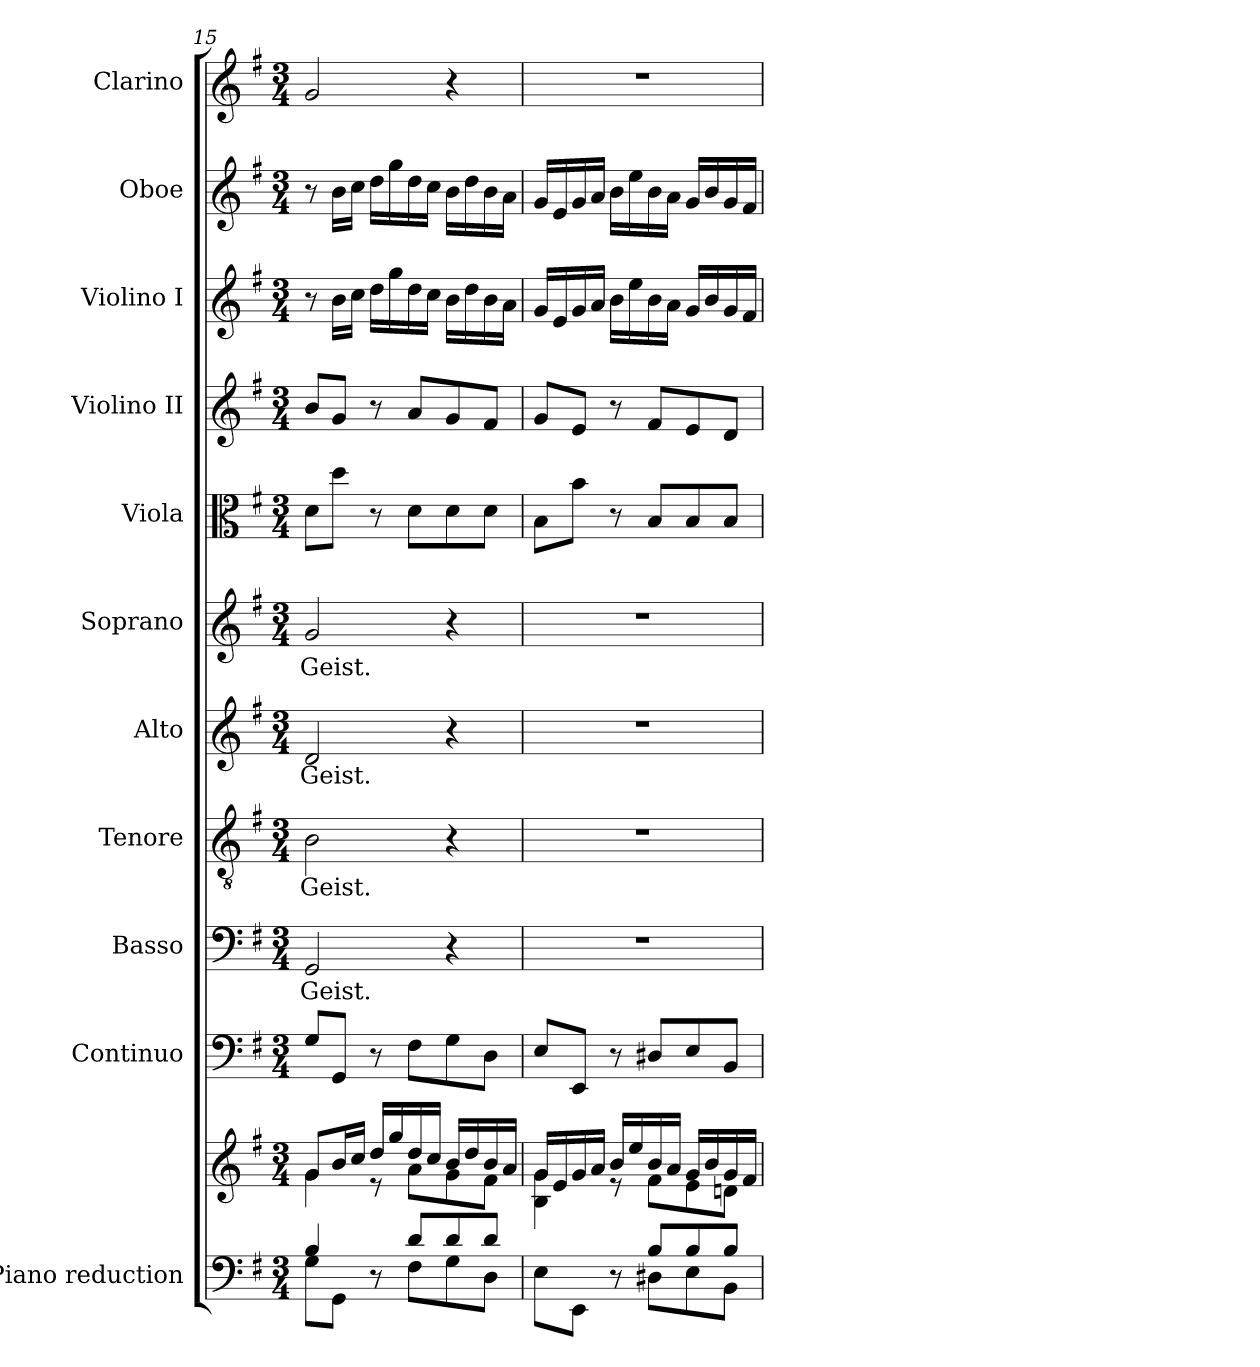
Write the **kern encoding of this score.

**kern	**kern	**kern	**kern	**text	**kern	**text	**kern	**text	**kern	**text	**kern	**kern	**kern	**kern	**kern
*part11	*part11	*part10	*part9	*part9	*part8	*part8	*part7	*part7	*part6	*part6	*part5	*part4	*part3	*part2	*part1
*staff12	*staff11	*staff10	*staff9	*staff9	*staff8	*staff8	*staff7	*staff7	*staff6	*staff6	*staff5	*staff4	*staff3	*staff2	*staff1
*I"Piano reduction	*	*I"Continuo	*I"Basso	*	*I"Tenore	*	*I"Alto	*	*I"Soprano	*	*I"Viola	*I"Violino II	*I"Violino I	*I"Oboe	*I"Clarino
*I'Pno	*	*	*	*	*	*	*	*	*	*	*	*	*	*I'Ob	*
*clefF4	*clefG2	*clefF4	*clefF4	*	*clefGv2	*	*clefG2	*	*clefG2	*	*clefC3	*clefG2	*clefG2	*clefG2	*clefG2
*k[f#]	*k[f#]	*k[f#]	*k[f#]	*	*k[f#]	*	*k[f#]	*	*k[f#]	*	*k[f#]	*k[f#]	*k[f#]	*k[f#]	*k[f#]
*M3/4	*M3/4	*M3/4	*M3/4	*	*M3/4	*	*M3/4	*	*M3/4	*	*M3/4	*M3/4	*M3/4	*M3/4	*M3/4
=15	=15	=15	=15	=15	=15	=15	=15	=15	=15	=15	=15	=15	=15	=15	=15
*^	*^	*	*	*	*	*	*	*	*	*	*	*	*	*	*
!	!	!	!LO:N:head=open	!	!	!LO:LY:b	!	!LO:LY:b	!	!LO:LY:b	!	!LO:LY:b	!	!	!	!	!
4B/	8G\L	8g/L	4g\	8G/L	2GG/	Geist.	2B\	Geist.	2d/	Geist.	2g/	Geist.	8d\L	8b/L	8r	8r	2g/
.	8GG\J	16b/L	.	8GG/J	.	.	.	.	.	.	.	.	8dd\J	8g/J	16b\LL	16b\LL	.
.	.	16cc/JJ	.	.	.	.	.	.	.	.	.	.	.	.	16cc\JJ	16cc\JJ	.
8r	8ryy	16dd/LL	8r	8r	.	.	.	.	.	.	.	.	8r	8r	16dd\LL	16dd\LL	.
.	.	16gg/	.	.	.	.	.	.	.	.	.	.	.	.	16gg\	16gg\	.
8d/L	8F#\L	16dd/	8a\L	8F#\L	.	.	.	.	.	.	.	.	8d\L	8a/L	16dd\	16dd\	.
.	.	16cc/JJ	.	.	.	.	.	.	.	.	.	.	.	.	16cc\JJ	16cc\JJ	.
8d/	8G\	16b/LL	8g\	8G\	4r	.	4r	.	4r	.	4r	.	8d\	8g/	16b\LL	16b\LL	4r
.	.	16dd/	.	.	.	.	.	.	.	.	.	.	.	.	16dd\	16dd\	.
8d/J	8D\J	16b/	8f#\J	8D\J	.	.	.	.	.	.	.	.	8d\J	8f#/J	16b\	16b\	.
.	.	16a/JJ	.	.	.	.	.	.	.	.	.	.	.	.	16a\JJ	16a\JJ	.
=16	=16	=16	=16	=16	=16	=16	=16	=16	=16	=16	=16	=16	=16	=16	=16	=16	=16
4ryy	8E\L	16g/LL	4B\ 4g\	8E/L	2.r	.	2.r	.	2.r	.	2.r	.	8B\L	8g/L	16g/LL	16g/LL	2.r
.	.	16e/	.	.	.	.	.	.	.	.	.	.	.	.	16e/	16e/	.
.	8EE\J	16g/	.	8EE/J	.	.	.	.	.	.	.	.	8b\J	8e/J	16g/	16g/	.
.	.	16a/JJ	.	.	.	.	.	.	.	.	.	.	.	.	16a/JJ	16a/JJ	.
8r	8ryy	16b/LL	8r	8r	.	.	.	.	.	.	.	.	8r	8r	16b\LL	16b\LL	.
.	.	16ee/	.	.	.	.	.	.	.	.	.	.	.	.	16ee\	16ee\	.
8B/L	8D#X\L	16b/	8f#\L	8D#X/L	.	.	.	.	.	.	.	.	8B/L	8f#/L	16b\	16b\	.
.	.	16a/JJ	.	.	.	.	.	.	.	.	.	.	.	.	16a\JJ	16a\JJ	.
8B/	8E\	16g/LL	8e\	8E/	.	.	.	.	.	.	.	.	8B/	8e/	16g/LL	16g/LL	.
.	.	16b/	.	.	.	.	.	.	.	.	.	.	.	.	16b/	16b/	.
8B/J	8BB\J	16g/	8dn\J	8BB/J	.	.	.	.	.	.	.	.	8B/J	8d/J	16g/	16g/	.
.	.	16f#/JJ	.	.	.	.	.	.	.	.	.	.	.	.	16f#/JJ	16f#/JJ	.
*v	*v	*	*	*	*	*	*	*	*	*	*	*	*	*	*	*	*
*	*v	*v	*	*	*	*	*	*	*	*	*	*	*	*	*	*
=	=	=	=	=	=	=	=	=	=	=	=	=	=	=	=
*-	*-	*-	*-	*-	*-	*-	*-	*-	*-	*-	*-	*-	*-	*-	*-
